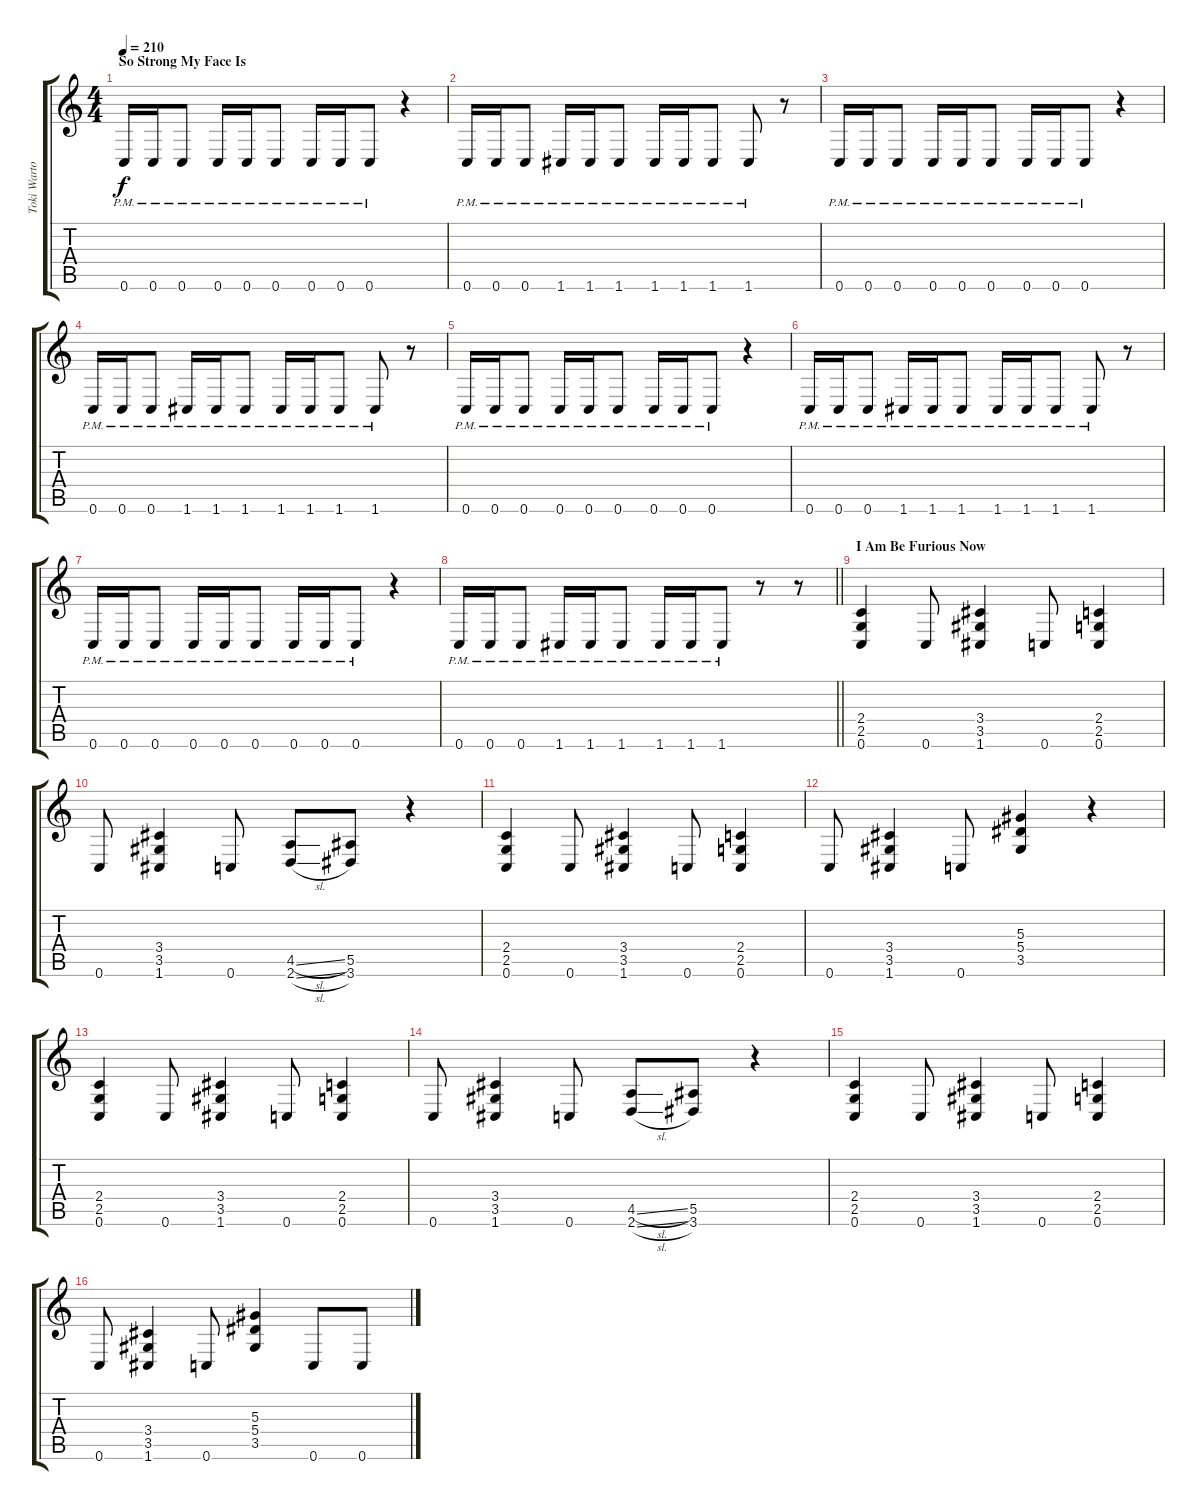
\track ("Toki Wartooth (Rhythm Guitar)" "Toki Warto") {instrument distortionguitar}
\staff {score tabs}
\tuning (C4 G3 Eb3 Bb2 F2 C2) {hide}
\ts (4 4)
\section ("" "So Strong My Face Is")
\tempo 210
\clef g2
\ks c
0.6{pm}.16{dy f} 0.6{pm}.16 0.6{pm}.8 0.6{pm}.16 0.6{pm}.16 0.6{pm}.8 0.6{pm}.16 0.6{pm}.16 0.6{pm}.8 r.4 |
0.6{pm}.16 0.6{pm}.16 0.6{pm}.8 1.6{pm}.16 1.6{pm}.16 1.6{pm}.8 1.6{pm}.16 1.6{pm}.16 1.6{pm}.8 1.6{pm}.8 r.8 |
0.6{pm}.16 0.6{pm}.16 0.6{pm}.8 0.6{pm}.16 0.6{pm}.16 0.6{pm}.8 0.6{pm}.16 0.6{pm}.16 0.6{pm}.8 r.4 |
0.6{pm}.16 0.6{pm}.16 0.6{pm}.8 1.6{pm}.16 1.6{pm}.16 1.6{pm}.8 1.6{pm}.16 1.6{pm}.16 1.6{pm}.8 1.6{pm}.8 r.8 |
0.6{pm}.16 0.6{pm}.16 0.6{pm}.8 0.6{pm}.16 0.6{pm}.16 0.6{pm}.8 0.6{pm}.16 0.6{pm}.16 0.6{pm}.8 r.4 |
0.6{pm}.16 0.6{pm}.16 0.6{pm}.8 1.6{pm}.16 1.6{pm}.16 1.6{pm}.8 1.6{pm}.16 1.6{pm}.16 1.6{pm}.8 1.6{pm}.8 r.8 |
0.6{pm}.16 0.6{pm}.16 0.6{pm}.8 0.6{pm}.16 0.6{pm}.16 0.6{pm}.8 0.6{pm}.16 0.6{pm}.16 0.6{pm}.8 r.4 |
\barLineRight lightlight
0.6{pm}.16 0.6{pm}.16 0.6{pm}.8 1.6{pm}.16 1.6{pm}.16 1.6{pm}.8 1.6{pm}.16 1.6{pm}.16 1.6{pm}.8 r.8 r.8 |
\section ("" "I Am Be Furious Now")
(2.4 2.5 0.6).4 0.6.8 (3.4 3.5 1.6).4 0.6.8 (2.4 2.5 0.6).4 |
0.6.8 (3.4 3.5 1.6).4 0.6.8 (4.5{sl} 2.6{sl}).8 (5.5 3.6).8 r.4 |
(2.4 2.5 0.6).4 0.6.8 (3.4 3.5 1.6).4 0.6.8 (2.4 2.5 0.6).4 |
0.6.8 (3.4 3.5 1.6).4 0.6.8 (5.3 5.4 3.5).4 r.4 |
(2.4 2.5 0.6).4 0.6.8 (3.4 3.5 1.6).4 0.6.8 (2.4 2.5 0.6).4 |
0.6.8 (3.4 3.5 1.6).4 0.6.8 (4.5{sl} 2.6{sl}).8 (5.5 3.6).8 r.4 |
(2.4 2.5 0.6).4 0.6.8 (3.4 3.5 1.6).4 0.6.8 (2.4 2.5 0.6).4 |
0.6.8 (3.4 3.5 1.6).4 0.6.8 (5.3 5.4 3.5).4 0.6.8 0.6.8
